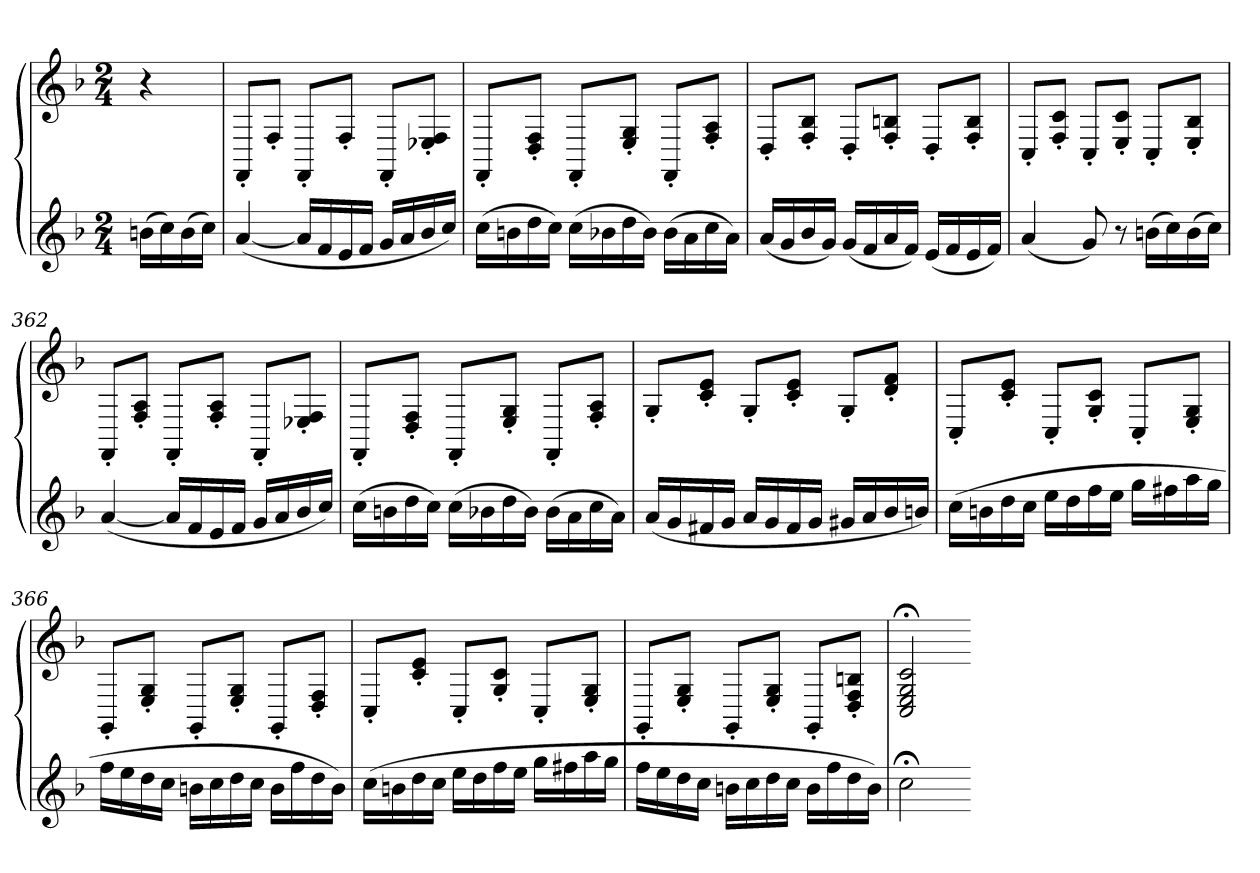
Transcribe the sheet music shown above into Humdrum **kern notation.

**kern	**kern
*part1	*part1
*staff2	*staff1
*clefG2	*clefG2
*k[b-]	*k[b-]
*F:	*F:
*M2/4	*M2/4
=	=
(16bnLL	4r
16cc)	.
(16b	.
16ccJJ)	.
=358	=358
([4a	8FF'L
.	8F'J
16aLL]	8FF'L
16f	.
16e	8F'J
16fJJ	.
16gLL	8FF'L
16a	.
16b-	8E-X' 8F'J
16ccJJ)	.
=359	=359
(16ccLL	8FF'L
16bn	.
16dd	8D' 8F'J
16ccJJ)	.
(16ccLL	8FF'L
16b-X	.
16dd	8E' 8G'J
16b-JJ)	.
(16b-LL	8FF'L
16a	.
16cc	8F' 8A'J
16aJJ)	.
=360	=360
(16aLL	8D'L
16g	.
16b-	8F' 8B-'J
16gJJ)	.
(16gLL	8D'L
16f	.
16a	8F' 8Bn'J
16fJJ)	.
(16eLL	8D'L
16f	.
16e	8F' 8B'J
16fJJ)	.
=361	=361
(4a	8C'L
.	8F' 8c'J
8g)	8C'L
8r	8E' 8c'J
(16bnLL	8C'L
16cc)	.
(16b	8E' 8B-'J
16ccJJ)	.
=362	=362
([4a	8FF'L
.	8F' 8A'J
16aLL]	8FF'L
16f	.
16e	8F' 8A'J
16fJJ	.
16gLL	8FF'L
16a	.
16b-	8E-X' 8F'J
16ccJJ)	.
=363	=363
(16ccLL	8FF'L
16bn	.
16dd	8D' 8F'J
16ccJJ)	.
(16ccLL	8FF'L
16b-X	.
16dd	8E' 8G'J
16b-JJ)	.
(16b-LL	8FF'L
16a	.
16cc	8F' 8A'J
16aJJ)	.
=364	=364
(16aLL	8G'L
16g	.
16f#X	8c' 8e'J
16gJJ	.
16aLL	8G'L
16g	.
16f#	8c' 8e'J
16gJJ	.
16g#XLL	8G'L
16a	.
16b-	8d' 8f'J
16bnJJ)	.
=365	=365
(16ccLL	8C'L
16bn	.
16dd	8c' 8e'J
16ccJJ	.
16eeLL	8C'L
16dd	.
16ff	8G' 8c'J
16eeJJ	.
16ggLL	8C'L
16ff#X	.
16aa	8E' 8G'J
16ggJJ	.
=366	=366
16ffLL	8GG'L
16ee	.
16dd	8E' 8G'J
16ccJJ	.
16bnLL	8GG'L
16cc	.
16dd	8E' 8G'J
16ccJJ	.
16bLL	8GG'L
16ff	.
16dd	8D' 8F'J
16bJJ)	.
=367	=367
(16ccLL	8C'L
16bn	.
16dd	8c' 8e'J
16ccJJ	.
16eeLL	8C'L
16dd	.
16ff	8G' 8c'J
16eeJJ	.
16ggLL	8C'L
16ff#X	.
16aa	8E' 8G'J
16ggJJ	.
=368	=368
16ffLL	8GG'L
16ee	.
16dd	8E' 8G'J
16ccJJ	.
16bnLL	8GG'L
16cc	.
16dd	8E' 8G'J
16ccJJ	.
16bLL	8GG'L
16ff	.
16dd	8D' 8F' 8Bn'J
16bJJ)	.
=369	=369
2cc;<	2C;< 2E;< 2G;< 2c;<
=-	=-
*-	*-
